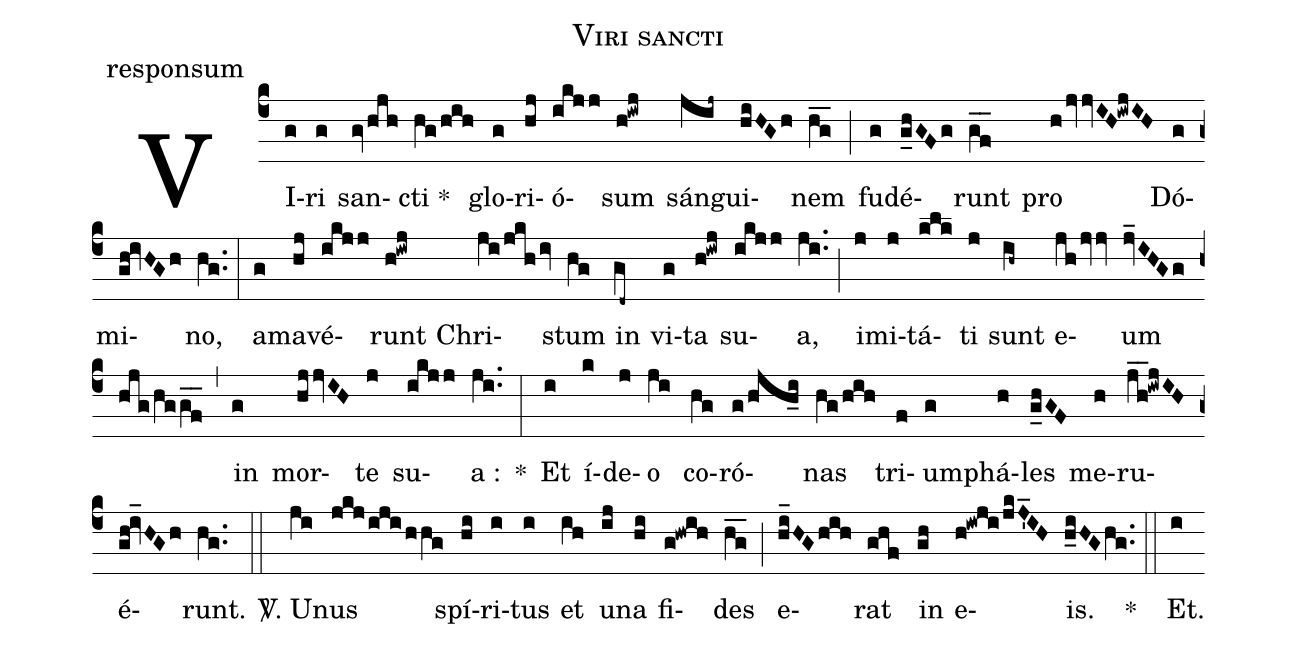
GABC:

name:Viri sancti;
office-part:responsum;
%%
(c4) VI(g)ri(g) san(gvhjh)cti *(hg/hih) glo(g)ri(hj)ó(ikjj)sum(h!iwj) sán(jij~)gui(hiHGh)nem(hg__) (;) fu(g)dé(g_hGFg)runt(gf__) pro(hjvvIH!iwjIH) Dó(g)mi(gh!ivHGh)no,(hg..) (:)
a(g)ma(hj)vé(ikjj)runt(h!iwj) Chri(ji/jkhiv)stum(hg) in(gd~) vi(g)ta(h!iwj) su(ikjj)a,(ji..) (;) i(j)mi(j)tá(klk)ti(j) sunt(ih~) e(jhjvv)um(jv_IHGg/hjg/hggf__) (,) in(g) mor(hjjvIH)te(j) su(ikjj)a :(ji..) *(:)
Et(i) í(k)de(j)o(ji) co(hg)ró(g/hjh_i)nas(hg/hih) tri(f)um(g)phá(h)les(g_hGF) me(h)ru(jh__!iwjIH)é(gh!iv_HGh)runt.(hg..) (::)

<sp>V/</sp>. U(ji)nus(jkj/iji/hhg) spí(hi)ri(i)tus(i) et(ih) u(ij)na(hi) fi(g!hwih)des(hg__) (;) e(hi_HGhih)rat(ghf) in(gh) e(h!iwji/jkJ'_IH)is.(h_iHGhg..) *(::) Et.(i)
